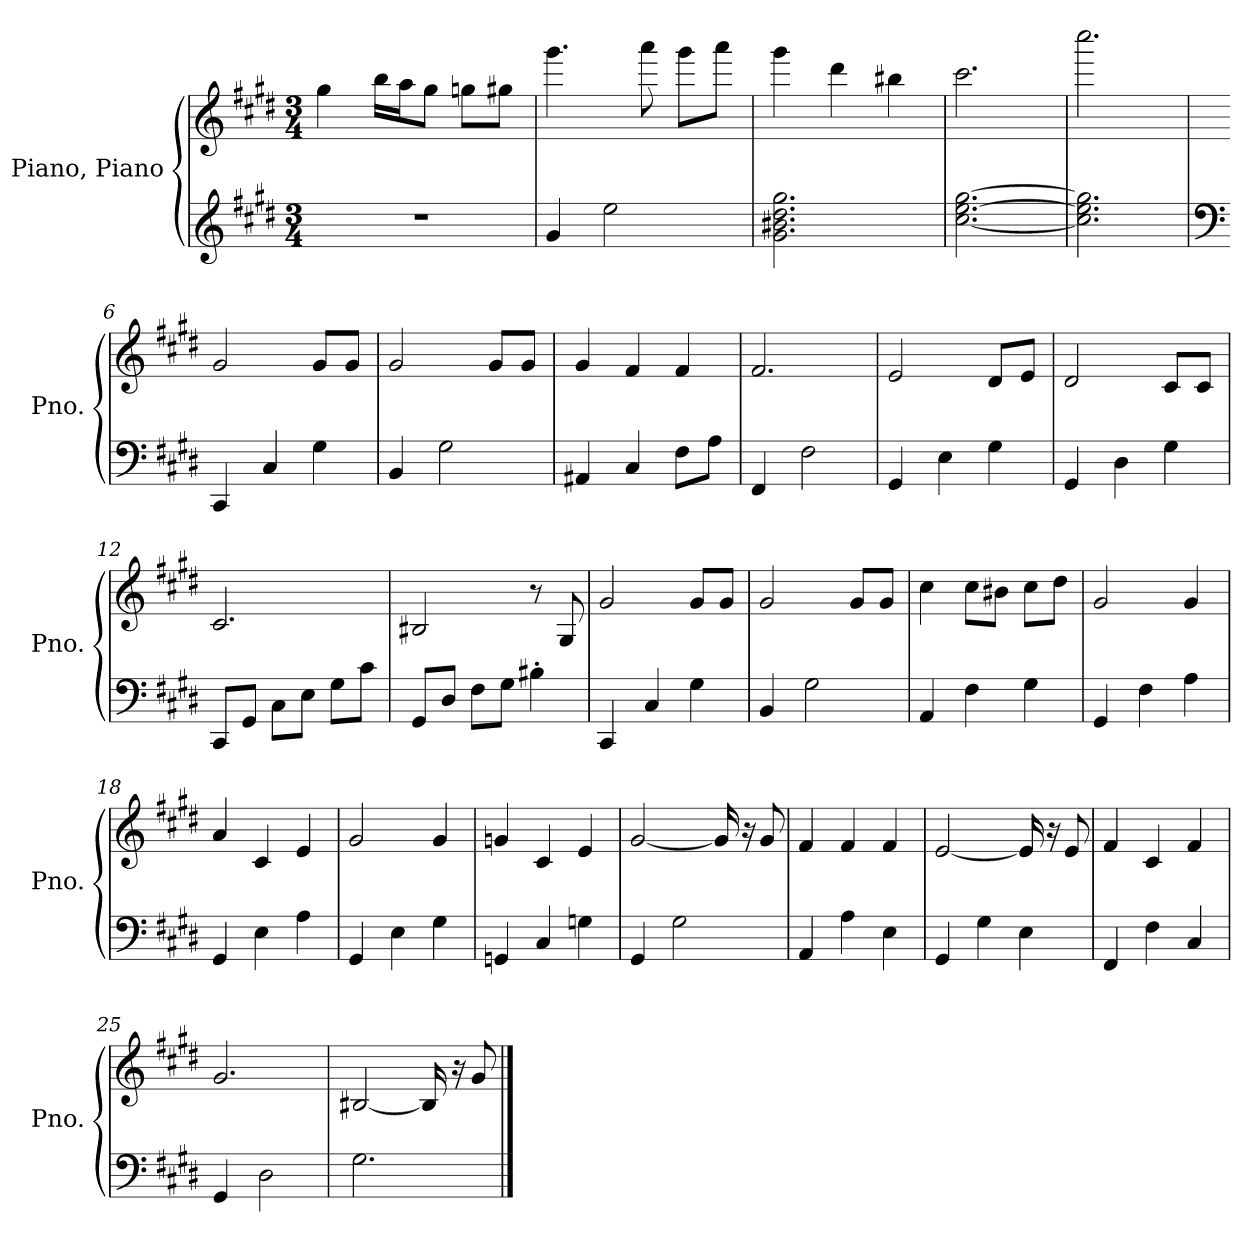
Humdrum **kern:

**kern	**kern
*part1	*part1
*staff2	*staff1
*I"Piano, Piano	*
*I'Pno.	*
*clefG2	*clefG2
*k[f#c#g#d#]	*k[f#c#g#d#]
*M3/4	*M3/4
*MM120	*MM120
=1	=1
2.r	4gg#\
.	16bb\LL
.	16aa\J
.	8gg#\J
.	8ggn\L
.	8gg#X\J
=2	=2
4g#/	4.ggg#\
2ee\	.
.	8aaa\
.	8ggg#\L
.	8aaa\J
=3	=3
2.g#\ 2.b#X\ 2.dd#\ 2.gg#\	4ggg#\
.	4ddd#\
.	4bb#X\
=4	=4
[2.cc#\ [2.ee\ [2.gg#\	2.ccc#\
=5	=5
2.cc#\] 2.ee\] 2.gg#\]	2.cccc#\
=6	=6
*clefF4	*
4CC#/	2g#/
4C#/	.
4G#\	8g#/L
.	8g#/J
=7	=7
4BB/	2g#/
2G#\	.
.	8g#/L
.	8g#/J
!!LO:LB:g=z
=8	=8
4AA#X/	4g#/
4C#/	4f#/
8F#\L	4f#/
8A\J	.
=9	=9
4FF#/	2.f#/
2F#\	.
=10	=10
4GG#/	2e/
4E\	.
4G#\	8d#/L
.	8e/J
=11	=11
4GG#/	2d#/
4D#\	.
4G#\	8c#/L
.	8c#/J
=12	=12
8CC#/L	2.c#/
8GG#/J	.
8C#\L	.
8E\J	.
8G#\L	.
8c#\J	.
=13	=13
8GG#/L	2B#X/
8D#/J	.
8F#\L	.
8G#\J	.
4B#X'\	8r
.	8G#/
=14	=14
4CC#/	2g#/
4C#/	.
4G#\	8g#/L
.	8g#/J
=15	=15
4BB/	2g#/
2G#\	.
.	8g#/L
.	8g#/J
!!LO:LB:g=z
=16	=16
4AA/	4cc#\
4F#\	8cc#\L
.	8b#X\J
4G#\	8cc#\L
.	8dd#\J
=17	=17
4GG#/	2g#/
4F#\	.
4A\	4g#/
=18	=18
4GG#/	4a/
4E\	4c#/
4A\	4e/
=19	=19
4GG#/	2g#/
4E\	.
4G#\	4g#/
=20	=20
4GGn/	4gn/
4C#/	4c#/
4Gn\	4e/
=21	=21
4GG#/	[2g#/
2G#\	.
.	16g#/]
.	16r
.	8g#/
=22	=22
4AA/	4f#/
4A\	4f#/
4E\	4f#/
=23	=23
4GG#/	[2e/
4G#\	.
4E\	16e/]
.	16r
.	8e/
!!LO:LB:g=z
=24	=24
4FF#/	4f#/
4F#\	4c#/
4C#/	4f#/
=25	=25
4GG#/	2.g#/
2D#\	.
=26	=26
2.G#\	[2B#X/
.	16B#/]
.	16r
.	8g#/
==	==
*-	*-
